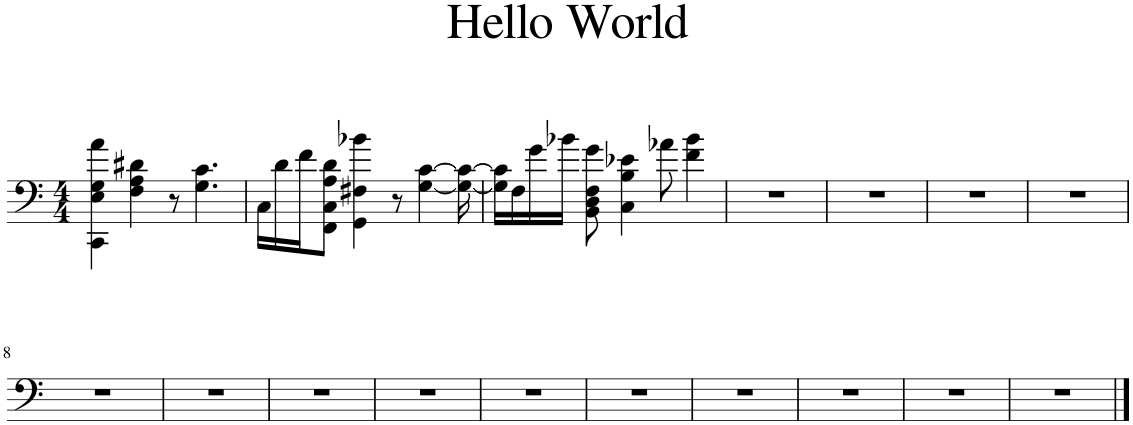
**kern
*part1
*staff1
*I"Piano
*I'Pno.
*clefF4
*k[]
*M4/4
=1
4CC\ 4E\ 4G\ 4a\
4F\ 4A\ 4d#X\
8r
4.G\ 4.c\
=2
16C\LL
16d\
16f\J
8FF\ 8C\ 8A\ 8d\J
4GG\ 4F#X\ 4b-X\
8r
[4G\ [4c\
16G\_ 16c\_
=3
16G\] 16c\]LL
16F\
16g\
16b-X\JJ
8BB\ 8D\ 8F\ 8g\
4C\ 4B\ 4e-X\
8a-X\
4f\ 4b-\
=4
1r
=5
1r
=6
1r
=7
1r
!!LO:LB:g=z
=8
1r
=9
1r
=10
1r
=11
1r
=12
1r
=13
1r
=14
1r
=15
1r
=16
1r
=17
1r
==
*-
